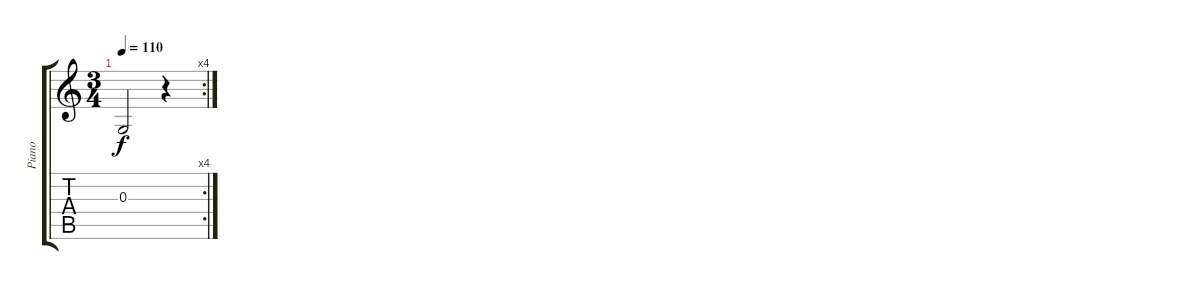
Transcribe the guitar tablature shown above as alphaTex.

\track ("Piano" "Piano") {instrument brightacousticpiano}
\staff {score tabs}
\tuning (E4 B3 G3 D3 A2 E2) {hide}
\rc 4
\ts (3 4)
\tempo 110
\clef g2
\ks c
0.3{t}.2{dy f} r.4
